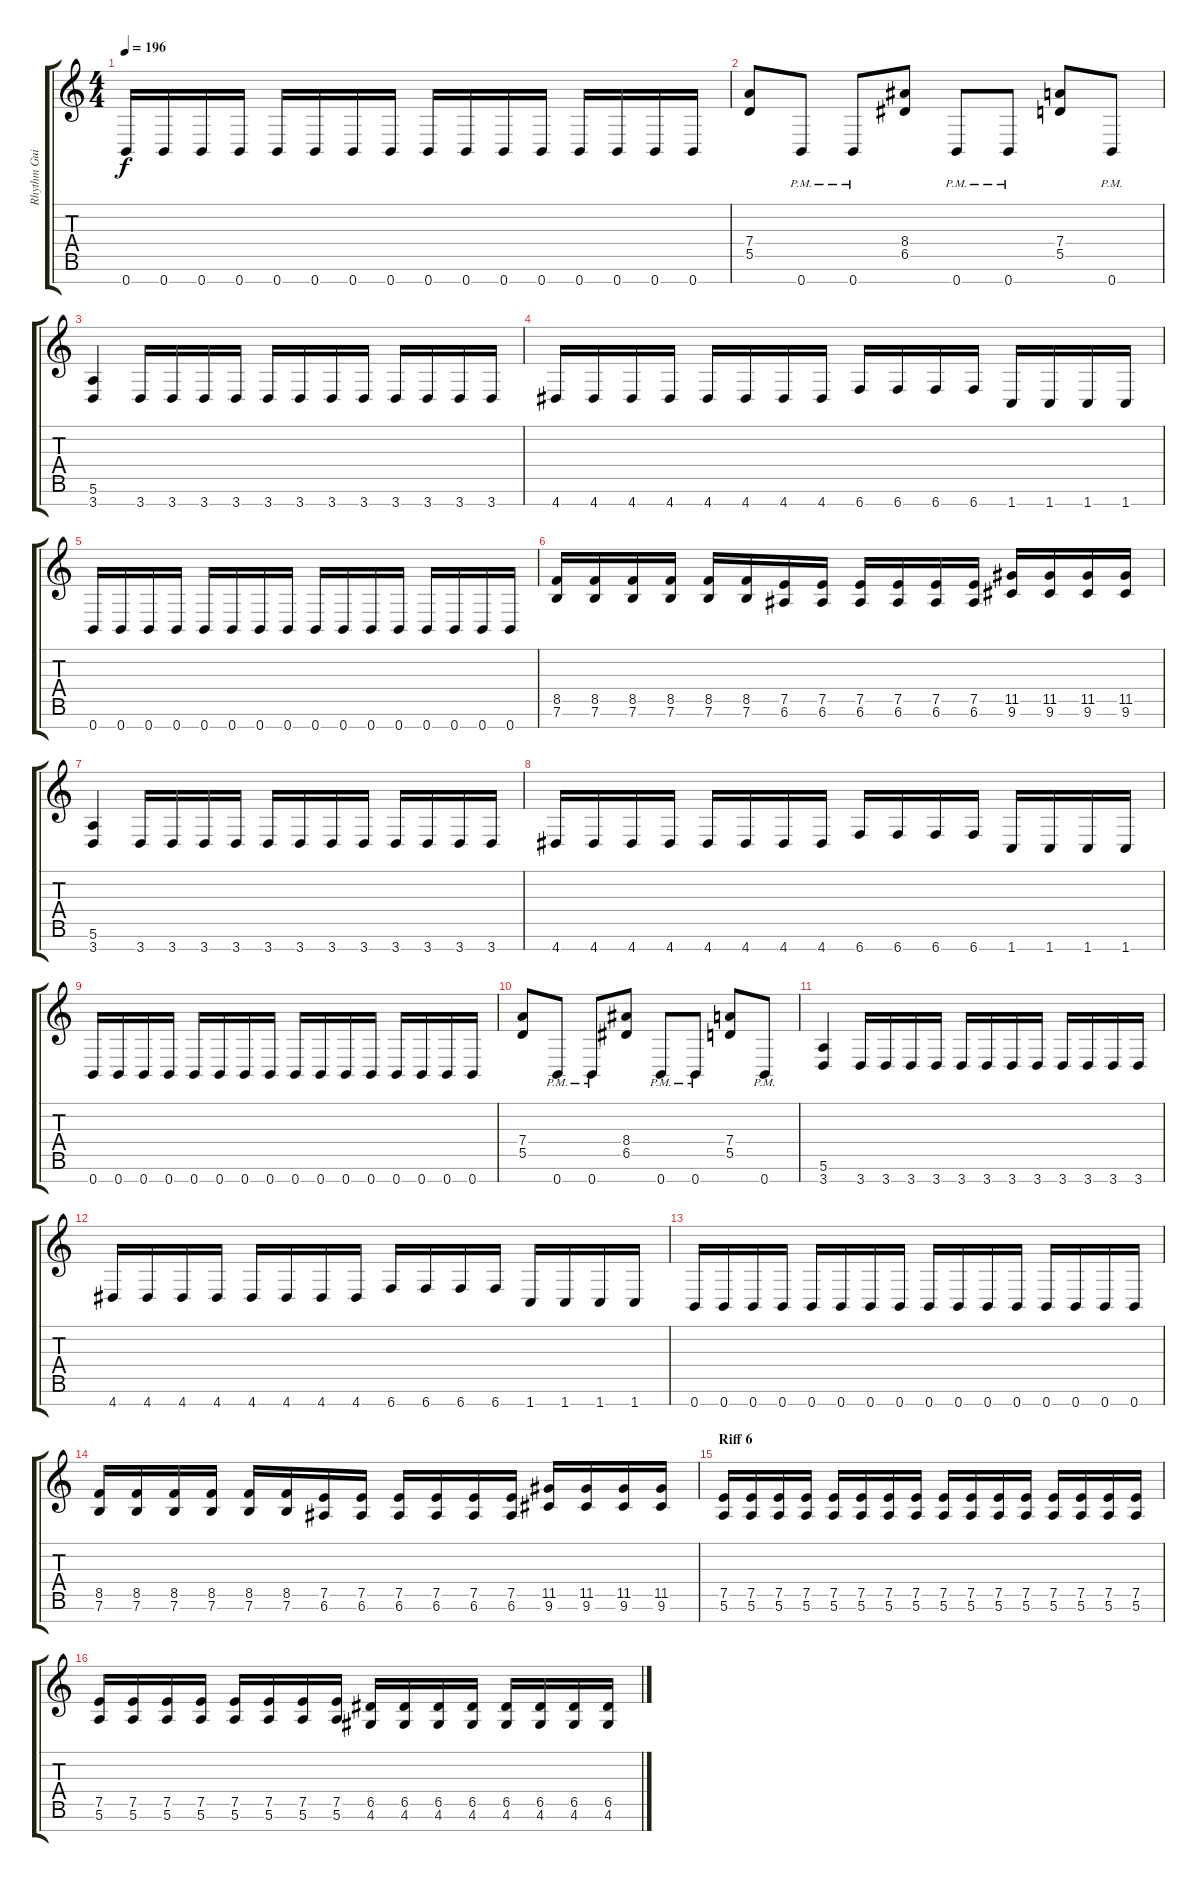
\track ("Rhythm Guitar R" "Rhythm Gui") {instrument distortionguitar}
\staff {score tabs}
\tuning (E4 B3 G3 D3 A2 E2 B1) {hide}
\ts (4 4)
\tempo 196
\clef g2
\ks c
0.7.16{dy f} 0.7.16 0.7.16 0.7.16 0.7.16 0.7.16 0.7.16 0.7.16 0.7.16 0.7.16 0.7.16 0.7.16 0.7.16 0.7.16 0.7.16 0.7.16 |
(7.4 5.5).8 0.7{pm}.8 0.7{pm}.8 (8.4 6.5).8 0.7{pm}.8 0.7{pm}.8 (7.4 5.5).8 0.7{pm}.8 |
(5.6 3.7).4 3.7.16 3.7.16 3.7.16 3.7.16 3.7.16 3.7.16 3.7.16 3.7.16 3.7.16 3.7.16 3.7.16 3.7.16 |
4.7.16 4.7.16 4.7.16 4.7.16 4.7.16 4.7.16 4.7.16 4.7.16 6.7.16 6.7.16 6.7.16 6.7.16 1.7.16 1.7.16 1.7.16 1.7.16 |
0.7.16 0.7.16 0.7.16 0.7.16 0.7.16 0.7.16 0.7.16 0.7.16 0.7.16 0.7.16 0.7.16 0.7.16 0.7.16 0.7.16 0.7.16 0.7.16 |
(8.5 7.6).16 (8.5 7.6).16 (8.5 7.6).16 (8.5 7.6).16 (8.5 7.6).16 (8.5 7.6).16 (7.5 6.6).16 (7.5 6.6).16 (7.5 6.6).16 (7.5 6.6).16 (7.5 6.6).16 (7.5 6.6).16 (11.5 9.6).16 (11.5 9.6).16 (11.5 9.6).16 (11.5 9.6).16 |
(5.6 3.7).4 3.7.16 3.7.16 3.7.16 3.7.16 3.7.16 3.7.16 3.7.16 3.7.16 3.7.16 3.7.16 3.7.16 3.7.16 |
4.7.16 4.7.16 4.7.16 4.7.16 4.7.16 4.7.16 4.7.16 4.7.16 6.7.16 6.7.16 6.7.16 6.7.16 1.7.16 1.7.16 1.7.16 1.7.16 |
0.7.16 0.7.16 0.7.16 0.7.16 0.7.16 0.7.16 0.7.16 0.7.16 0.7.16 0.7.16 0.7.16 0.7.16 0.7.16 0.7.16 0.7.16 0.7.16 |
(7.4 5.5).8 0.7{pm}.8 0.7{pm}.8 (8.4 6.5).8 0.7{pm}.8 0.7{pm}.8 (7.4 5.5).8 0.7{pm}.8 |
(5.6 3.7).4 3.7.16 3.7.16 3.7.16 3.7.16 3.7.16 3.7.16 3.7.16 3.7.16 3.7.16 3.7.16 3.7.16 3.7.16 |
4.7.16 4.7.16 4.7.16 4.7.16 4.7.16 4.7.16 4.7.16 4.7.16 6.7.16 6.7.16 6.7.16 6.7.16 1.7.16 1.7.16 1.7.16 1.7.16 |
0.7.16 0.7.16 0.7.16 0.7.16 0.7.16 0.7.16 0.7.16 0.7.16 0.7.16 0.7.16 0.7.16 0.7.16 0.7.16 0.7.16 0.7.16 0.7.16 |
(8.5 7.6).16 (8.5 7.6).16 (8.5 7.6).16 (8.5 7.6).16 (8.5 7.6).16 (8.5 7.6).16 (7.5 6.6).16 (7.5 6.6).16 (7.5 6.6).16 (7.5 6.6).16 (7.5 6.6).16 (7.5 6.6).16 (11.5 9.6).16 (11.5 9.6).16 (11.5 9.6).16 (11.5 9.6).16 |
\section ("" "Riff 6")
(7.5 5.6).16 (7.5 5.6).16 (7.5 5.6).16 (7.5 5.6).16 (7.5 5.6).16 (7.5 5.6).16 (7.5 5.6).16 (7.5 5.6).16 (7.5 5.6).16 (7.5 5.6).16 (7.5 5.6).16 (7.5 5.6).16 (7.5 5.6).16 (7.5 5.6).16 (7.5 5.6).16 (7.5 5.6).16 |
(7.5 5.6).16 (7.5 5.6).16 (7.5 5.6).16 (7.5 5.6).16 (7.5 5.6).16 (7.5 5.6).16 (7.5 5.6).16 (7.5 5.6).16 (6.5 4.6).16 (6.5 4.6).16 (6.5 4.6).16 (6.5 4.6).16 (6.5 4.6).16 (6.5 4.6).16 (6.5 4.6).16 (6.5 4.6).16
